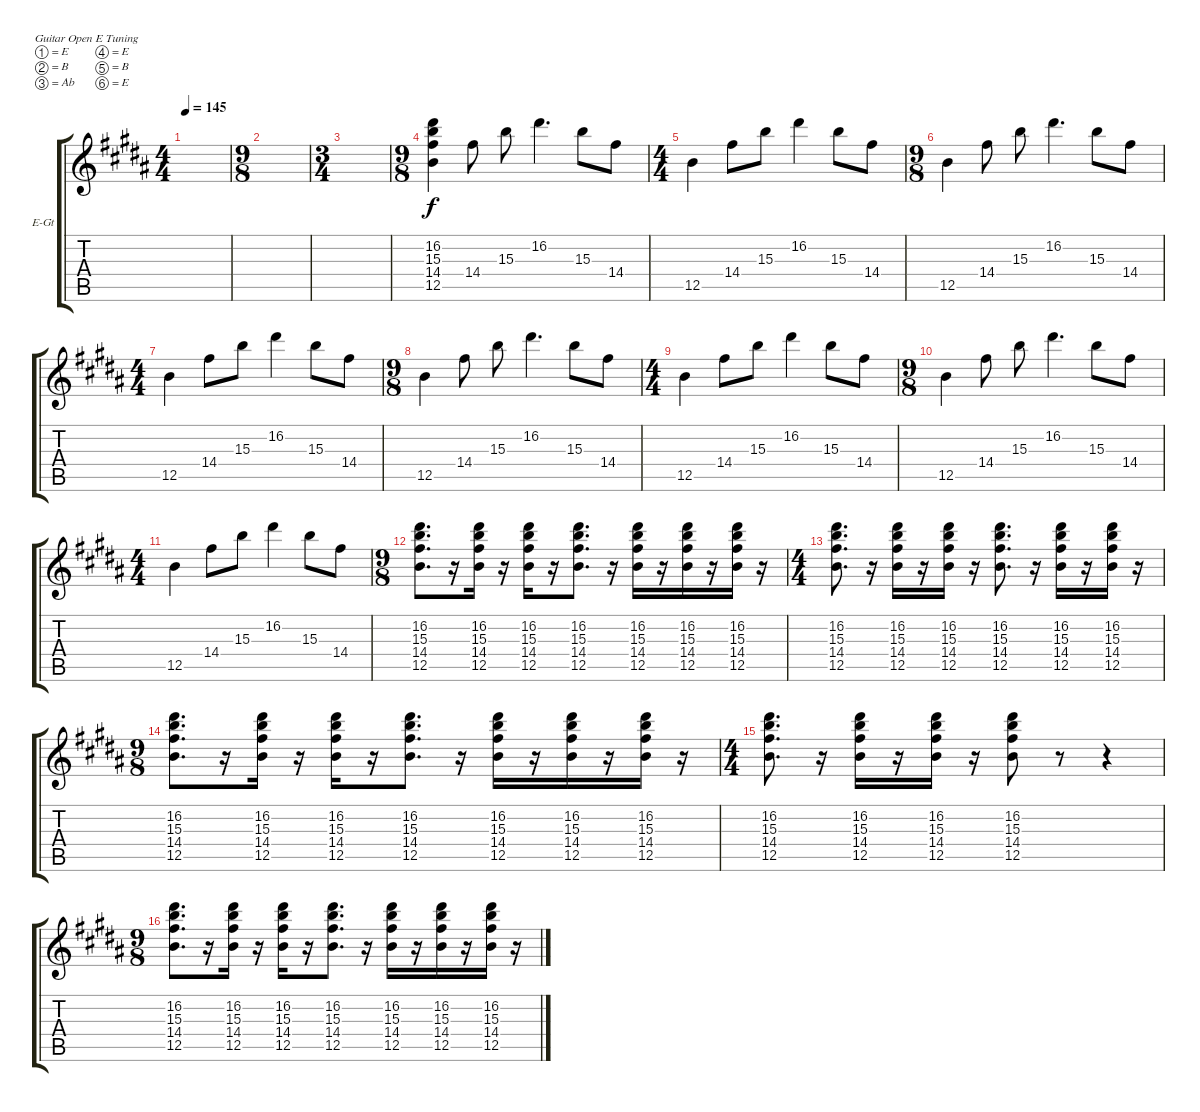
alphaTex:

\defaultSystemsLayout 4
\bracketExtendMode groupsimilarinstruments
\firstSystemTrackNameOrientation horizontal
\otherSystemsTrackNameOrientation horizontal
\track ("Electric Guitar" "E-Gt") {instrument electricguitarclean}
\staff {score tabs}
\tuning (E4 B3 Ab3 E3 B2 E2)
\ts (4 4)
\tempo 145
\clef g2
\ks g#minor
|
\ts (9 8)
|
\ts (3 4)
|
\ts (9 8)
(12.5 14.4 15.3 16.2).4 14.4.8 15.3.8 16.2.4{d} 15.3.8 14.4.8 |
\ts (4 4)
12.5.4 14.4.8 15.3.8 16.2.4 15.3.8 14.4.8 |
\ts (9 8)
12.5.4 14.4.8 15.3.8 16.2.4{d} 15.3.8 14.4.8 |
\ts (4 4)
12.5.4 14.4.8 15.3.8 16.2.4 15.3.8 14.4.8 |
\ts (9 8)
12.5.4 14.4.8 15.3.8 16.2.4{d} 15.3.8 14.4.8 |
\ts (4 4)
12.5.4 14.4.8 15.3.8 16.2.4 15.3.8 14.4.8 |
\ts (9 8)
12.5.4 14.4.8 15.3.8 16.2.4{d} 15.3.8 14.4.8 |
\ts (4 4)
12.5.4 14.4.8 15.3.8 16.2.4 15.3.8 14.4.8 |
\ts (9 8)
(12.5 14.4 15.3 16.2).8{d} r.16 (12.5 14.4 15.3 16.2).16 r.16 (12.5 14.4 15.3 16.2).16 r.16 (12.5 14.4 15.3 16.2).8{d} r.16 (12.5 14.4 15.3 16.2).16 r.16 (12.5 14.4 15.3 16.2).16 r.16 (12.5 14.4 15.3 16.2).16 r.16 |
\ts (4 4)
(12.5 14.4 15.3 16.2).8{d} r.16 (12.5 14.4 15.3 16.2).16 r.16 (12.5 14.4 15.3 16.2).16 r.16 (12.5 14.4 15.3 16.2).8{d} r.16 (12.5 14.4 15.3 16.2).16 r.16 (12.5 14.4 15.3 16.2).16 r.16 |
\ts (9 8)
(12.5 14.4 15.3 16.2).8{d} r.16 (12.5 14.4 15.3 16.2).16 r.16 (12.5 14.4 15.3 16.2).16 r.16 (12.5 14.4 15.3 16.2).8{d} r.16 (12.5 14.4 15.3 16.2).16 r.16 (12.5 14.4 15.3 16.2).16 r.16 (12.5 14.4 15.3 16.2).16 r.16 |
\ts (4 4)
(12.5 14.4 15.3 16.2).8{d} r.16 (12.5 14.4 15.3 16.2).16 r.16 (12.5 14.4 15.3 16.2).16 r.16 (12.5 14.4 15.3 16.2).8 r.8 r.4 |
\ts (9 8)
(12.5 14.4 15.3 16.2).8{d} r.16 (12.5 14.4 15.3 16.2).16 r.16 (12.5 14.4 15.3 16.2).16 r.16 (12.5 14.4 15.3 16.2).8{d} r.16 (12.5 14.4 15.3 16.2).16 r.16 (12.5 14.4 15.3 16.2).16 r.16 (12.5 14.4 15.3 16.2).16 r.16
